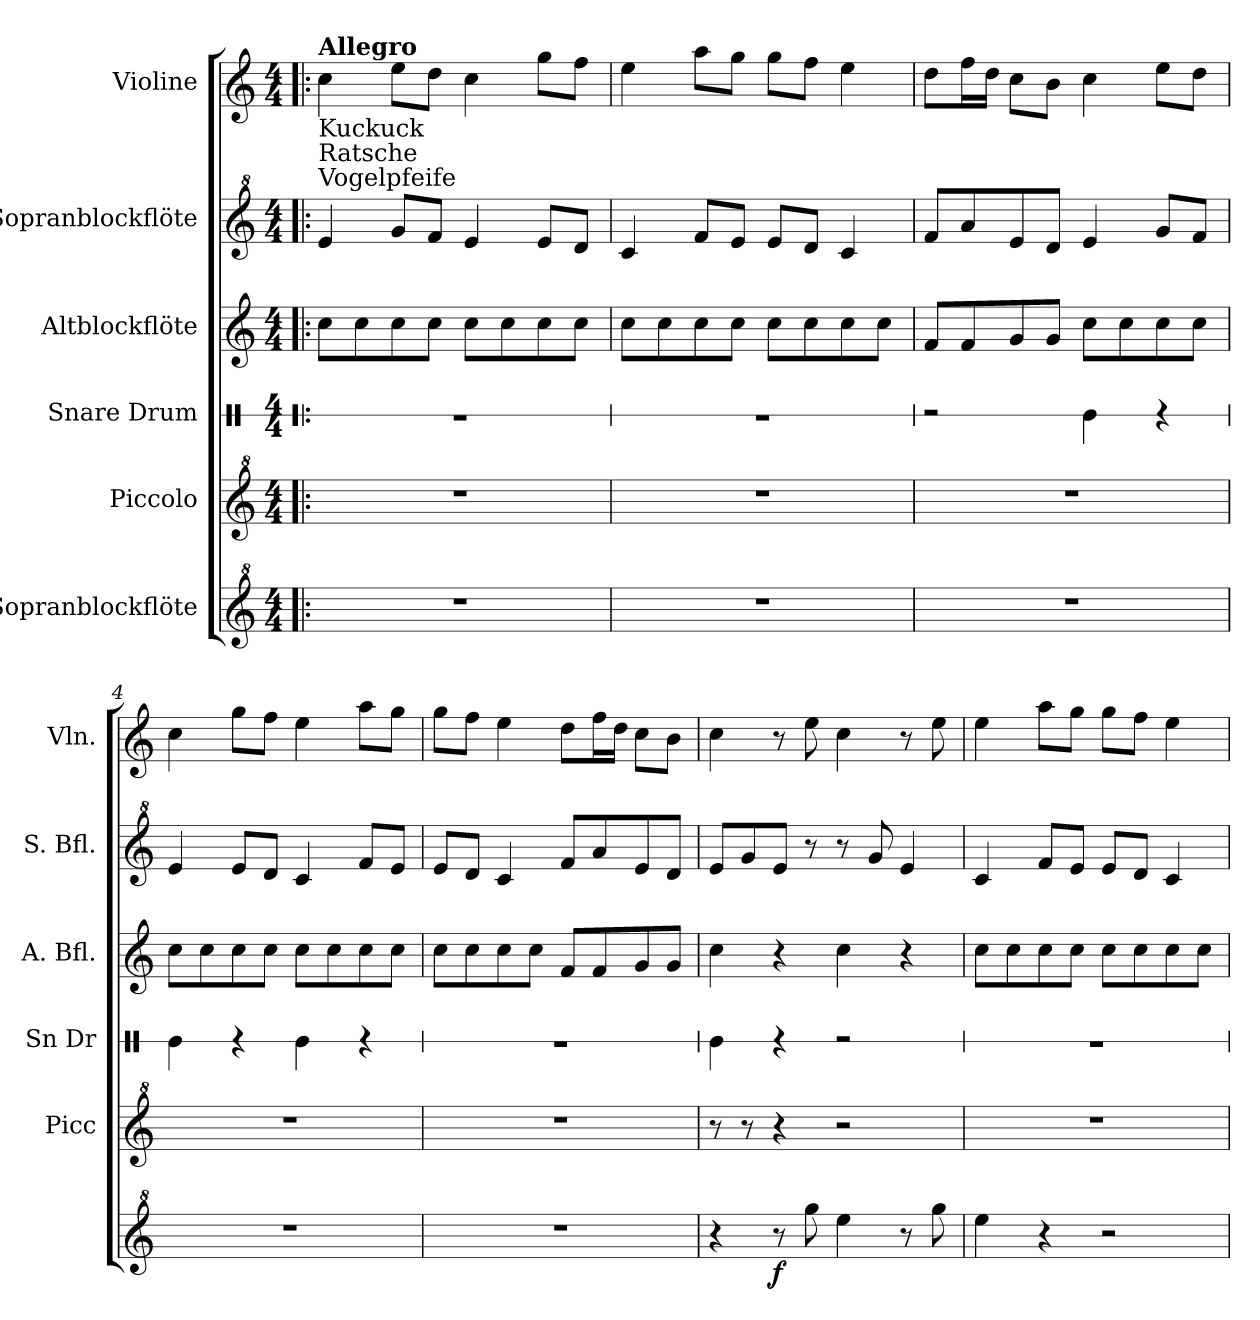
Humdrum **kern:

**kern	**dynam	**kern	**kern	**kern	**kern	**kern
*part6	*part6	*part5	*part4	*part3	*part2	*part1
*staff6	*staff6	*staff5	*staff4	*staff3	*staff2	*staff1
*I"Sopranblockflöte	*	*I"Piccolo	*I"Snare Drum	*I"Altblockflöte	*I"Sopranblockflöte	*I"Violine
*	*	*I'Picc	*I'Sn Dr	*I'A. Bfl.	*I'S. Bfl.	*I'Vln.
*	*	*	*stria1	*	*	*
*clefG^2	*	*clefG^2	*clefX	*clefG2	*clefG^2	*clefG2
*	*	*ITrd-7c-12	*	*	*	*
*k[]	*	*k[]	*k[]	*k[]	*k[]	*k[]
*M4/4	*	*M4/4	*M4/4	*M4/4	*M4/4	*M4/4
=1!|:	=1!|:	=1!|:	=1!|:	=1!|:	=1!|:	=1!|:
!	!	!	!	!	!	!LO:TX:b:t=Kuckuck
!	!	!	!	!	!	!LO:TX:b:t=Ratsche
!	!	!	!	!	!	!LO:TX:b:t=Vogelpfeife
!	!	!	!	!	!	!LO:TX:a:B:t=Allegro
1r	.	1r	1r	8cc\L	4ee/	4cc\
.	.	.	.	8cc\	.	.
.	.	.	.	8cc\	8gg/L	8ee\L
.	.	.	.	8cc\J	8ff/J	8dd\J
.	.	.	.	8cc\L	4ee/	4cc\
.	.	.	.	8cc\	.	.
.	.	.	.	8cc\	8ee/L	8gg\L
.	.	.	.	8cc\J	8dd/J	8ff\J
=2	=2	=2	=2	=2	=2	=2
1r	.	1r	1r	8cc\L	4cc/	4ee\
.	.	.	.	8cc\	.	.
.	.	.	.	8cc\	8ff/L	8aa\L
.	.	.	.	8cc\J	8ee/J	8gg\J
.	.	.	.	8cc\L	8ee/L	8gg\L
.	.	.	.	8cc\	8dd/J	8ff\J
.	.	.	.	8cc\	4cc/	4ee\
.	.	.	.	8cc\J	.	.
=3	=3	=3	=3	=3	=3	=3
1r	.	1r	2r	8f/L	8ff/L	8dd\L
.	.	.	.	8f/	8aa/	16ff\L
.	.	.	.	.	.	16dd\JJ
.	.	.	.	8g/	8ee/	8cc\L
.	.	.	.	8g/J	8dd/J	8b\J
.	.	.	4Re\	8cc\L	4ee/	4cc\
.	.	.	.	8cc\	.	.
.	.	.	4r	8cc\	8gg/L	8ee\L
.	.	.	.	8cc\J	8ff/J	8dd\J
=4	=4	=4	=4	=4	=4	=4
1r	.	1r	4Re\	8cc\L	4ee/	4cc\
.	.	.	.	8cc\	.	.
.	.	.	4r	8cc\	8ee/L	8gg\L
.	.	.	.	8cc\J	8dd/J	8ff\J
.	.	.	4Re\	8cc\L	4cc/	4ee\
.	.	.	.	8cc\	.	.
.	.	.	4r	8cc\	8ff/L	8aa\L
.	.	.	.	8cc\J	8ee/J	8gg\J
!!LO:LB:g=z
=5	=5	=5	=5	=5	=5	=5
1r	.	1r	1r	8cc\L	8ee/L	8gg\L
.	.	.	.	8cc\	8dd/J	8ff\J
.	.	.	.	8cc\	4cc/	4ee\
.	.	.	.	8cc\J	.	.
.	.	.	.	8f/L	8ff/L	8dd\L
.	.	.	.	8f/	8aa/	16ff\L
.	.	.	.	.	.	16dd\JJ
.	.	.	.	8g/	8ee/	8cc\L
.	.	.	.	8g/J	8dd/J	8b\J
=6	=6	=6	=6	=6	=6	=6
4r	.	8r	4Re\	4cc\	8ee/L	4cc\
.	.	8r	.	.	8gg/	.
!	!LO:DY:b	!	!	!	!	!
8r	f	4r	4r	4r	8ee/J	8r
8ggg\	.	.	.	.	8r	8ee\
4eee\	.	2r	2r	4cc\	8r	4cc\
.	.	.	.	.	8gg/	.
8r	.	.	.	4r	4ee/	8r
8ggg\	.	.	.	.	.	8ee\
=7	=7	=7	=7	=7	=7	=7
4eee\	.	1r	1r	8cc\L	4cc/	4ee\
.	.	.	.	8cc\	.	.
4r	.	.	.	8cc\	8ff/L	8aa\L
.	.	.	.	8cc\J	8ee/J	8gg\J
2r	.	.	.	8cc\L	8ee/L	8gg\L
.	.	.	.	8cc\	8dd/J	8ff\J
.	.	.	.	8cc\	4cc/	4ee\
.	.	.	.	8cc\J	.	.
=	=	=	=	=	=	=
*-	*-	*-	*-	*-	*-	*-
